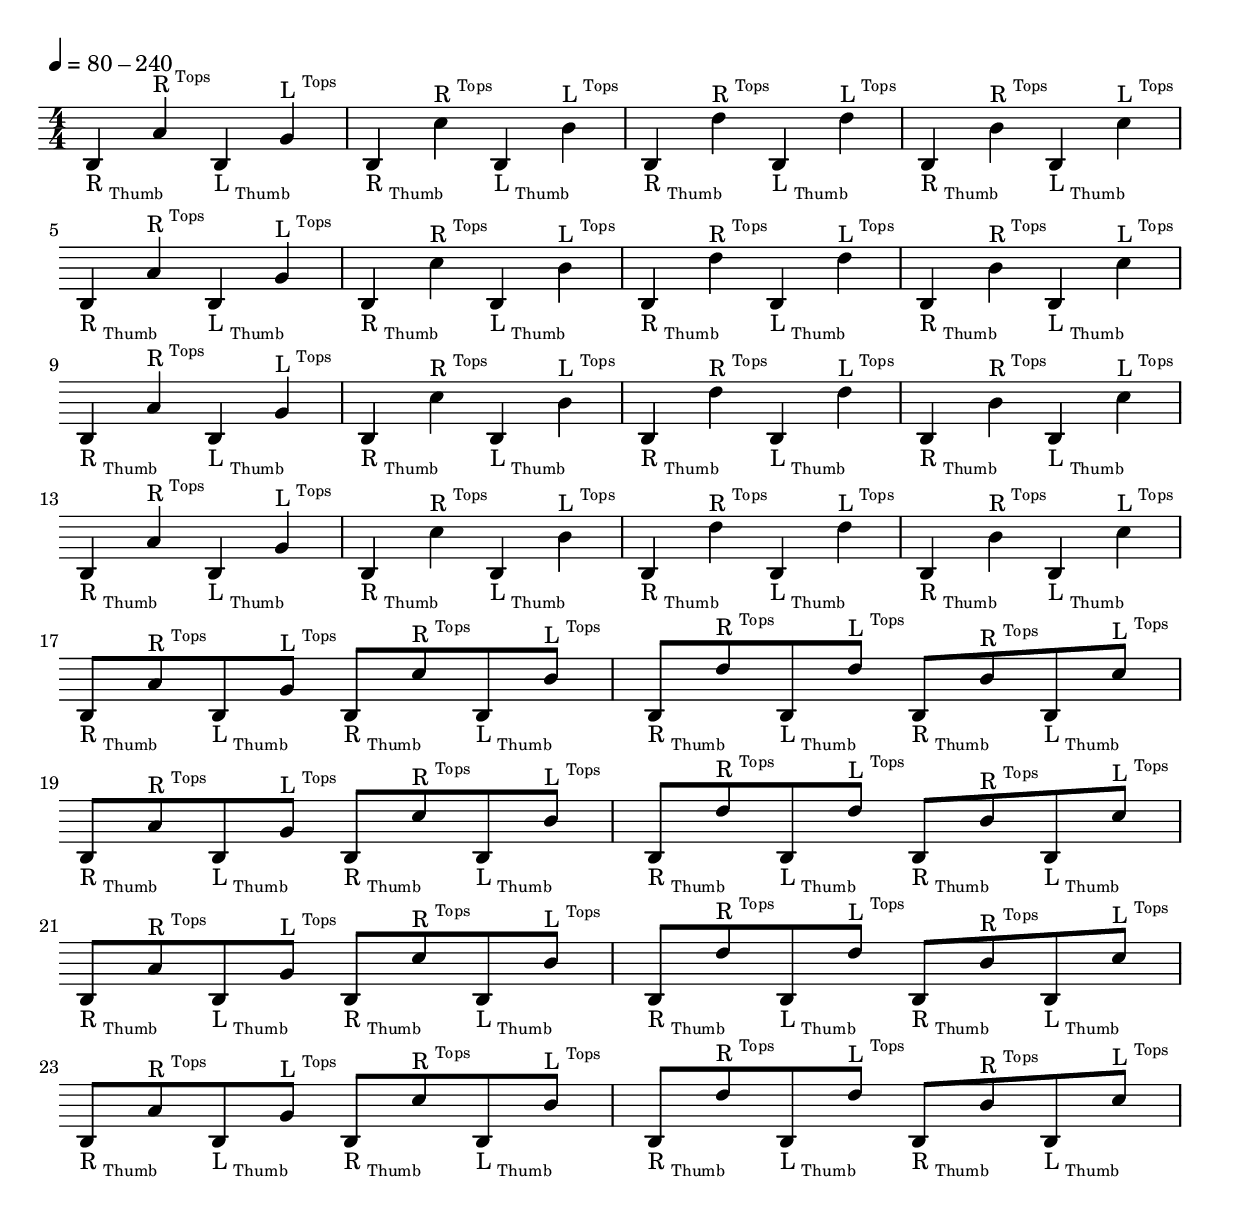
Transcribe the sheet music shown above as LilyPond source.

\version "2.24.1"
\include "../global.ly"

\layout {
  indent = -3.5
}

\relative c' {
  \defaultScoreSettings
  \tempo 4 = 80 - 240
  \time 4/4

  \repeat unfold 4 {

    b4_\RThumbBtm a'^\RTopsTop b,_\LThumbBtm g'^\LTopsTop
    b,_\RThumbBtm c'^\RTopsTop b,_\LThumbBtm b'^\LTopsTop
    b,_\RThumbBtm d'^\RTopsTop b,_\LThumbBtm d'^\LTopsTop
    b,_\RThumbBtm b'^\RTopsTop b,_\LThumbBtm c'^\LTopsTop
    \break

  }


  \repeat unfold 4 {

    b,8_\RThumbBtm a'^\RTopsTop b,_\LThumbBtm g'^\LTopsTop
    b, _\RThumbBtm c'^\RTopsTop b,_\LThumbBtm b'^\LTopsTop
    b, _\RThumbBtm d'^\RTopsTop b,_\LThumbBtm d'^\LTopsTop
    b, _\RThumbBtm b'^\RTopsTop b,_\LThumbBtm c'^\LTopsTop
    \break

  }
}